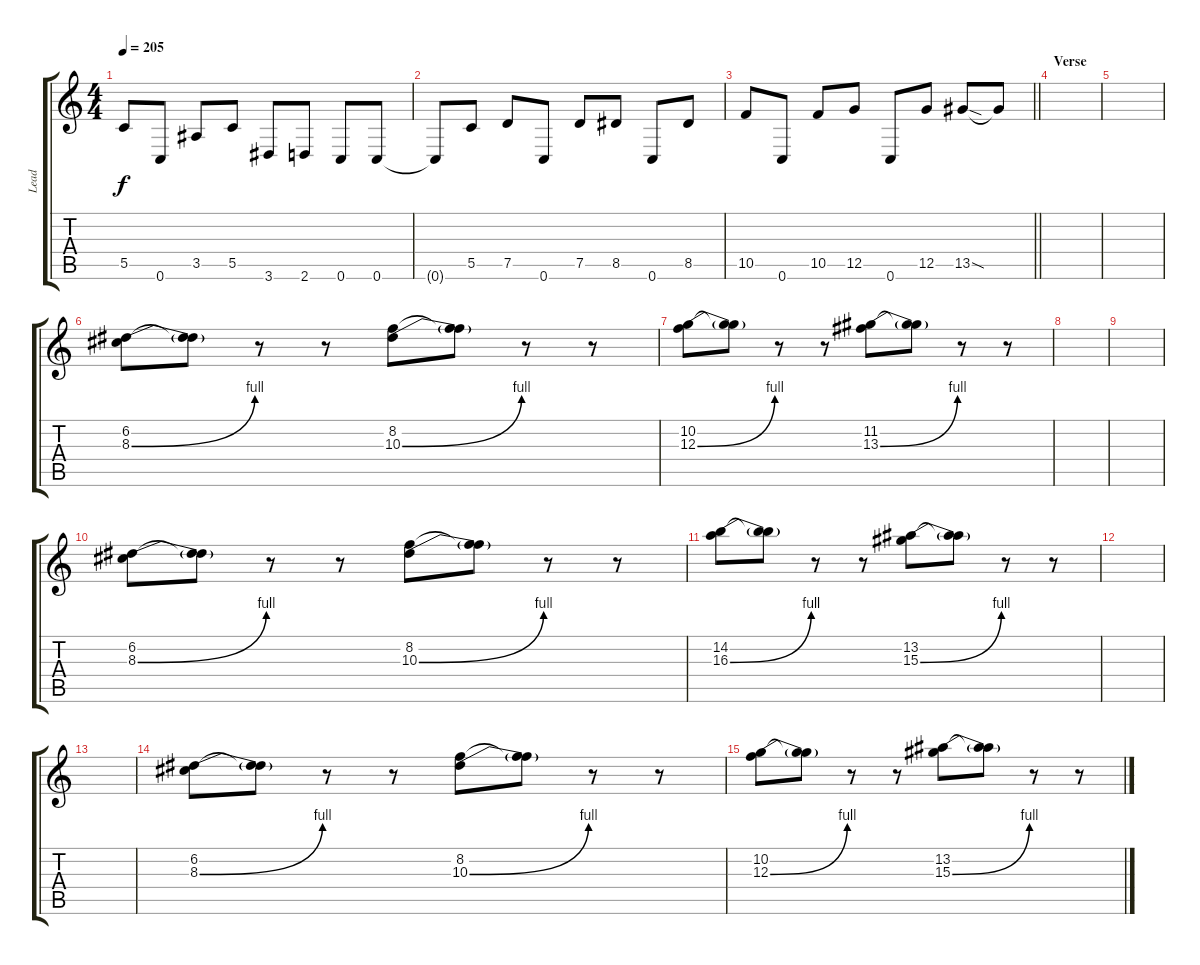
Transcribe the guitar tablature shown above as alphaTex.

\track ("Lead" "Lead") {instrument distortionguitar}
\staff {score tabs}
\tuning (D4 A3 F3 C3 G2 C2) {hide}
\ts (4 4)
\tempo 205
\clef g2
\ks c
5.5.8{dy f} 0.6.8 3.5.8 5.5.8 3.6.8 2.6.8 0.6.8 0.6.8 |
0.6{t}.8 5.5.8 7.5.8 0.6.8 7.5.8 8.5.8 0.6.8 8.5.8 |
\barLineRight lightlight
10.5.8 0.6.8 10.5.8 12.5.8 0.6.8 12.5.8 13.5{sod}.8 13.5{t}.8 |
\section ("" "Verse")
|
|
(6.2 8.3{be (bend 0 0 60 4)}).8 (6.2{t} 8.3{t}).8 r.8 r.8 (8.2 10.3{be (bend 0 0 60 4)}).8 (8.2{t} 10.3{t}).8 r.8 r.8 |
(10.2 12.3{be (bend 0 0 60 4)}).8 (10.2{t} 12.3{t}).8 r.8 r.8 (11.2 13.3{be (bend 0 0 60 4)}).8 (11.2{t} 13.3{t}).8 r.8 r.8 |
|
|
(6.2 8.3{be (bend 0 0 60 4)}).8 (6.2{t} 8.3{t}).8 r.8 r.8 (8.2 10.3{be (bend 0 0 60 4)}).8 (8.2{t} 10.3{t}).8 r.8 r.8 |
(14.2 16.3{be (bend 0 0 60 4)}).8 (14.2{t} 16.3{t}).8 r.8 r.8 (13.2 15.3{be (bend 0 0 60 4)}).8 (13.2{t} 15.3{t}).8 r.8 r.8 |
|
|
(6.2 8.3{be (bend 0 0 60 4)}).8 (6.2{t} 8.3{t}).8 r.8 r.8 (8.2 10.3{be (bend 0 0 60 4)}).8 (8.2{t} 10.3{t}).8 r.8 r.8 |
(10.2 12.3{be (bend 0 0 60 4)}).8 (10.2{t} 12.3{t}).8 r.8 r.8 (13.2 15.3{be (bend 0 0 60 4)}).8 (13.2{t} 15.3{t}).8 r.8 r.8
